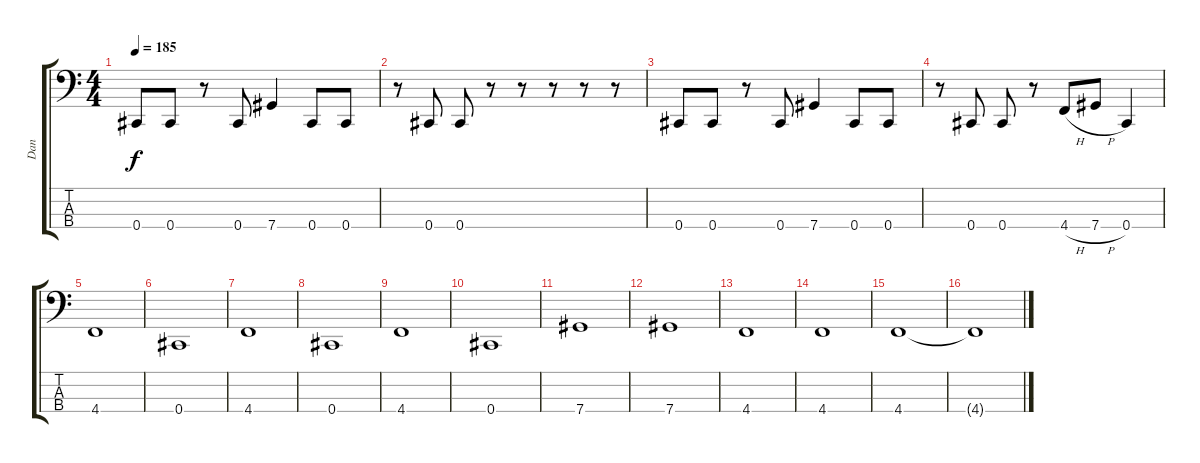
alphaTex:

\track ("Dan" "Dan") {instrument electricbassfinger}
\staff {score tabs}
\tuning (Ab2 Db2 Ab1 Db1) {hide}
\ts (4 4)
\tempo 185
\clef f4
\ks c
0.4.8{dy f} 0.4.8 r.8 0.4.8 7.4.4 0.4.8 0.4.8 |
r.8 0.4.8 0.4.8 r.8 r.8 r.8 r.8 r.8 |
0.4.8 0.4.8 r.8 0.4.8 7.4.4 0.4.8 0.4.8 |
r.8 0.4.8 0.4.8 r.8 4.4{h}.8 7.4{h}.8 0.4.4 |
4.4.1 |
0.4.1 |
4.4.1 |
0.4.1 |
4.4.1 |
0.4.1 |
7.4.1 |
7.4.1 |
4.4.1 |
4.4.1 |
4.4.1 |
4.4{t}.1
